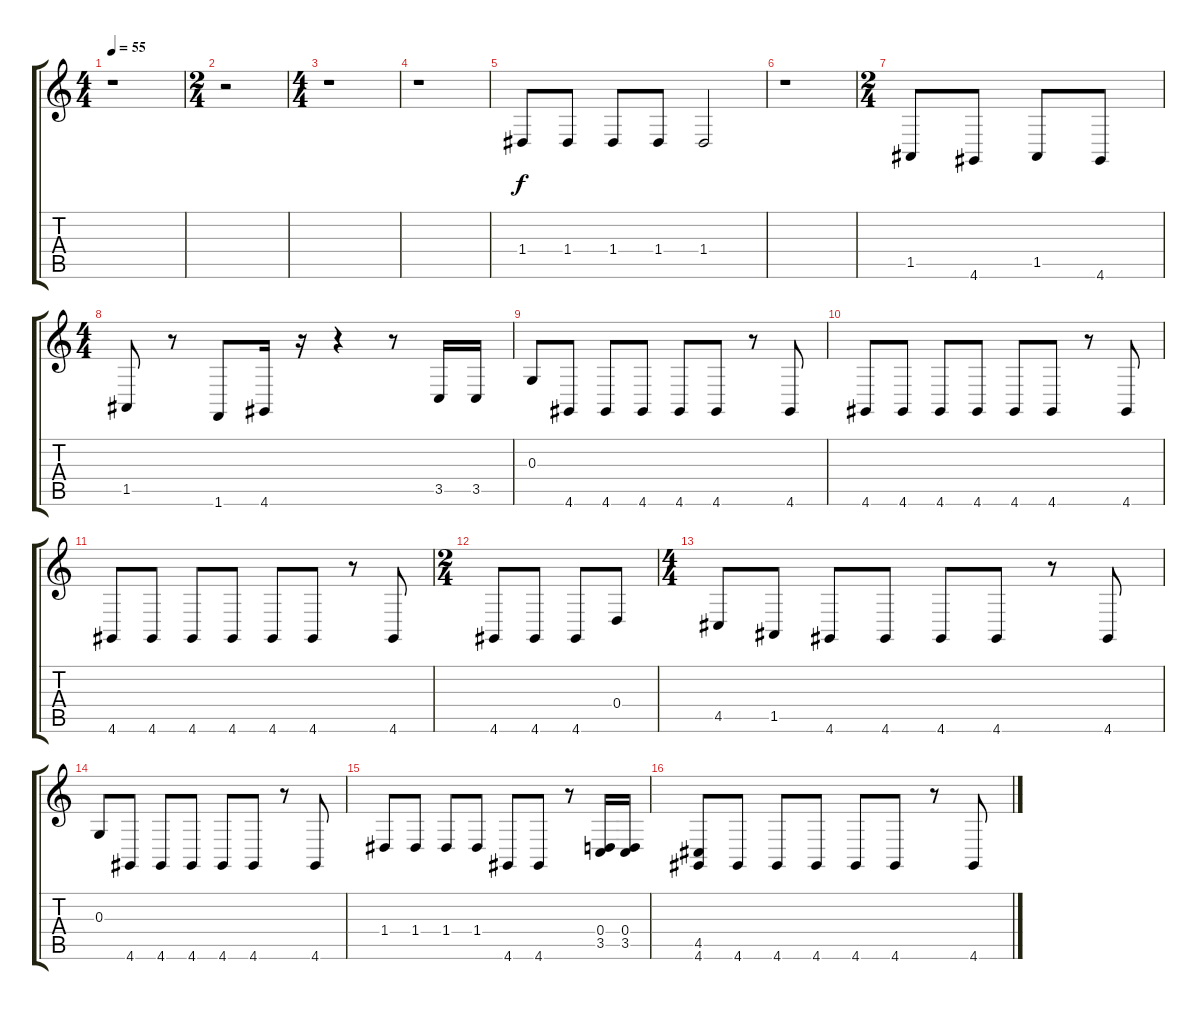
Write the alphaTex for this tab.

\track "" {instrument acousticgrandpiano}
\staff {score tabs}
\tuning (E4 B3 G3 D3 A2 E2) {hide}
\ts (4 4)
\tempo 55
\clef g2
\ks c
r.1{dy f} |
\ts (2 4)
r.2 |
\ts (4 4)
r.1 |
r.1 |
1.4.8 1.4.8 1.4.8 1.4.8 1.4.2 |
r.1 |
\ts (2 4)
1.5.8 4.6.8 1.5.8 4.6.8 |
\ts (4 4)
1.5.8 r.8 1.6.8 4.6.16 r.16 r.4 r.8 3.5.16 3.5.16 |
0.3.8 4.6.8 4.6.8 4.6.8 4.6.8 4.6.8 r.8 4.6.8 |
4.6.8 4.6.8 4.6.8 4.6.8 4.6.8 4.6.8 r.8 4.6.8 |
4.6.8 4.6.8 4.6.8 4.6.8 4.6.8 4.6.8 r.8 4.6.8 |
\ts (2 4)
4.6.8 4.6.8 4.6.8 0.4.8 |
\ts (4 4)
4.5.8 1.5.8 4.6.8 4.6.8 4.6.8 4.6.8 r.8 4.6.8 |
0.3.8 4.6.8 4.6.8 4.6.8 4.6.8 4.6.8 r.8 4.6.8 |
1.4.8 1.4.8 1.4.8 1.4.8 4.6.8 4.6.8 r.8 (0.4 3.5).16 (0.4 3.5).16 |
(4.5 4.6).8 4.6.8 4.6.8 4.6.8 4.6.8 4.6.8 r.8 4.6.8
